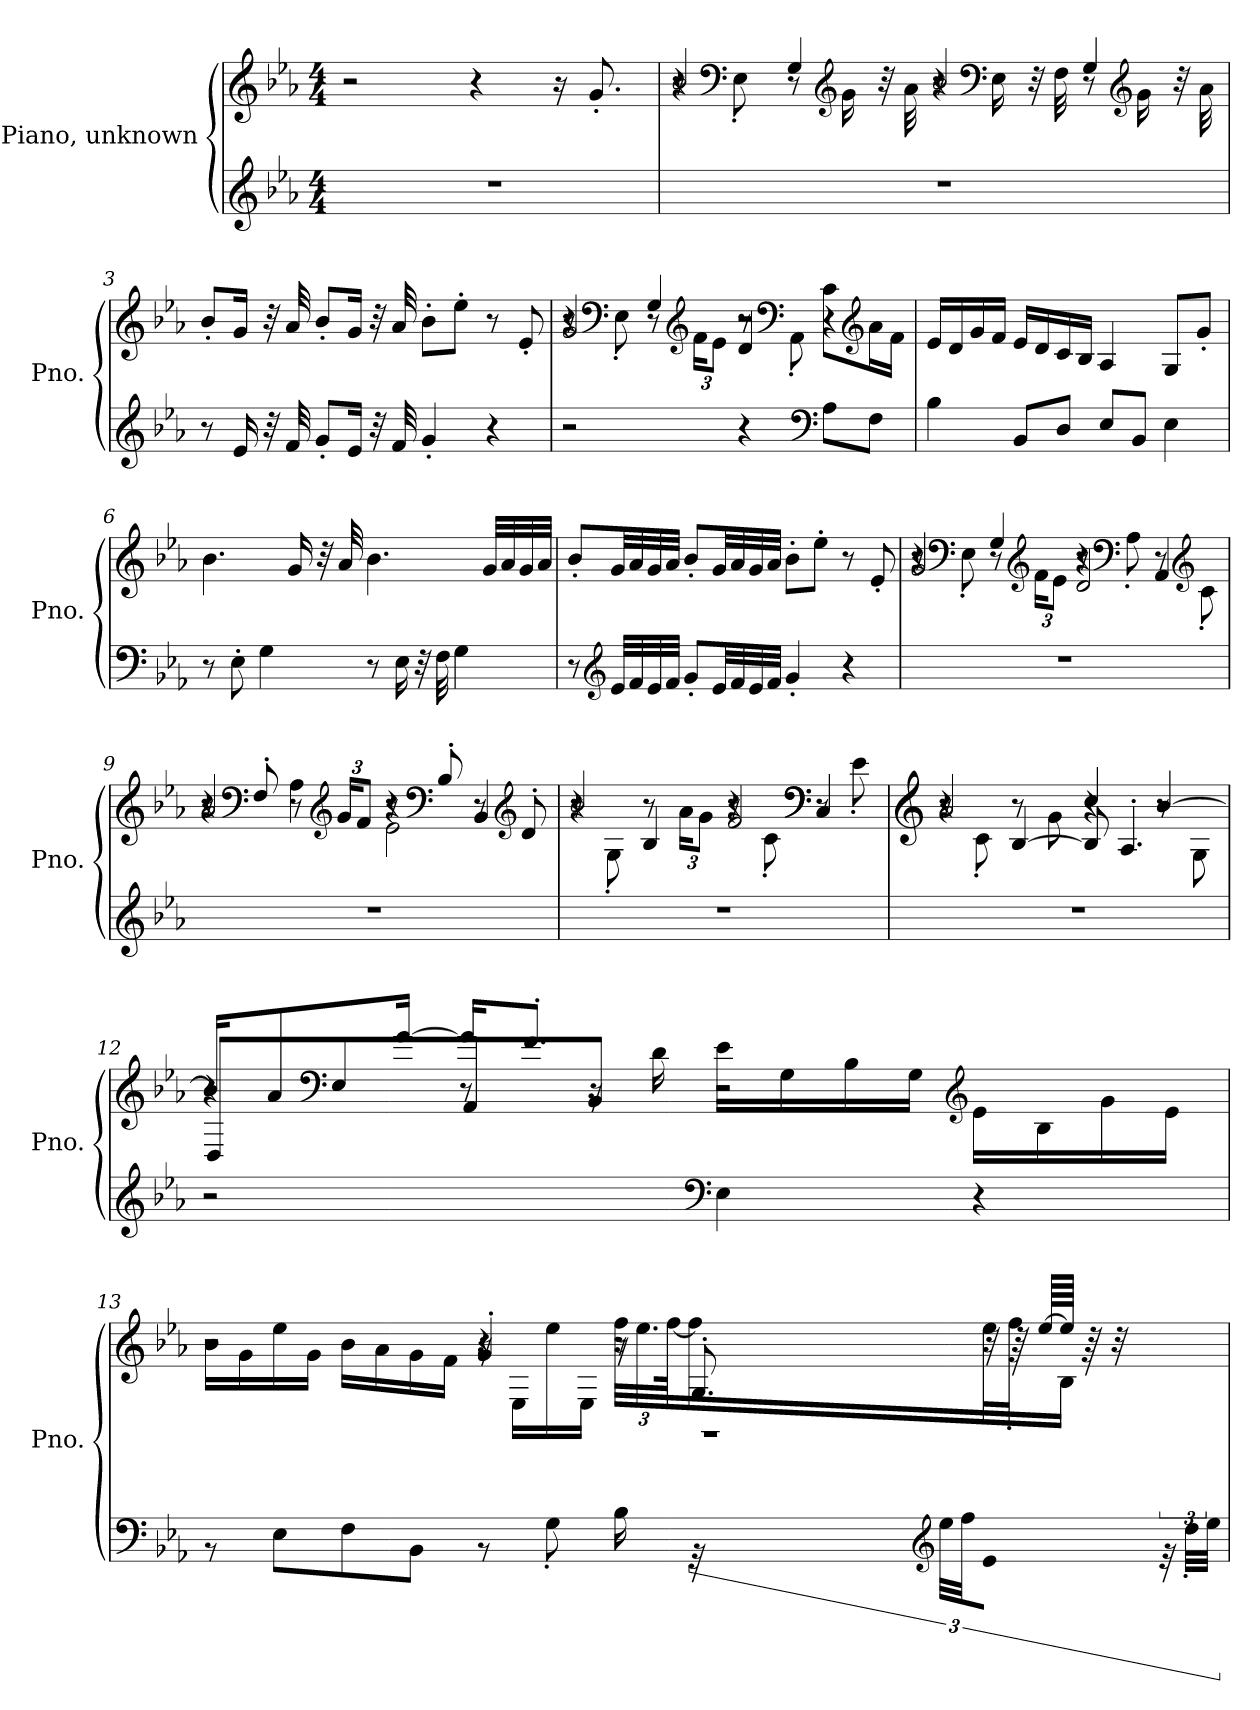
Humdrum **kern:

**kern	**kern
*part1	*part1
*staff2	*staff1
*I"Piano, unknown	*
*I'Pno.	*
*clefG2	*clefG2
*k[b-e-a-]	*k[b-e-a-]
*M4/4	*M4/4
*MM120	*MM120
=1	=1
1r	2r
.	4r
.	16r
.	8.g'/
=2	=2
*	*^
*	*	*^
1r	2b-/	8r	4r
*	*clefF4	*	*
.	.	8E-'\	.
.	.	8r	4G/
*	*clefG2	*	*
.	.	16g\	.
.	.	32r	.
.	.	32a-\	.
.	2b-/	8r	4r
*	*clefF4	*	*
.	.	16E-\	.
.	.	32r	.
.	.	32F\	.
.	.	8r	4G/
*	*clefG2	*	*
.	.	16g\	.
.	.	32r	.
.	.	32a-\	.
*	*v	*v	*v
=3	=3
8r	8b-'/L
16e-/	16g/Jk
32r	32r
32f/	32a-/
8g'/L	8b-'/L
16e-/Jk	16g/Jk
32r	32r
32f/	32a-/
4g'/	8b-'\L
.	8ee-'\J
4r	8r
.	8e-'/
!!LO:LB:g=z
=4	=4
*	*^
*	*	*^
2r	2g/	8r	4r
*	*clefF4	*	*
.	.	8E-'\	.
.	.	8r	4G/
*	*clefG2	*	*
*	*	*Xbrackettup	*
.	.	24f\KL	.
.	.	12e-\J	.
4r	4d/	8r	2r
*	*clefF4	*	*
.	.	8AA-'\	.
*clefF4	*	*	*
8A-\L	4r	8c\L	.
*	*clefG2	*	*
8F\J	.	16a-\L	.
.	.	16f\JJ	.
*	*v	*v	*v
=5	=5
4B-\	16e-/LL
.	16d/
.	16g/
.	16f/JJ
8BB-/L	16e-/LL
.	16d/
8D/J	16c/
.	16B-/JJ
8E-/L	4A-/
8BB-/J	.
4E-\	8G/L
.	8g'/J
!!LO:LB:g=z
=6	=6
8r	4.b-\
8E-'\	.
4G\	.
.	16g/
.	32r
.	32a-/
8r	4.b-\
16E-\	.
32r	.
32F\	.
4G\	.
.	32g/LLL
.	32a-/
.	32g/
.	32a-/JJJ
=7	=7
8r	8b-'/L
*clefG2	*
32e-/LLL	32g/LL
32f/	32a-/
32e-/	32g/
32f/JJJ	32a-/JJJ
8g'/L	8b-'/L
32e-/LL	32g/LL
32f/	32a-/
32e-/	32g/
32f/JJJ	32a-/JJJ
4g'/	8b-'\L
.	8ee-'\J
4r	8r
.	8e-'/
!!LO:LB:g=z
=8	=8
*	*^
*	*	*^
1r	2g/	8r	4r
*	*clefF4	*	*
.	.	8E-'\	.
.	.	8r	4G/
*	*clefG2	*	*
.	.	24f\KL	.
.	.	12e-\J	.
.	2d/	8r	4r
*	*clefF4	*	*
.	.	8A-'\	.
.	.	8r	4AA-/
*	*clefG2	*	*
.	.	8c'\	.
=9	=9	=9	=9
1r	8r	4r	2a-/
*	*clefF4	*	*
.	8F'/	.	.
.	8r	4A-\	.
*	*clefG2	*	*
.	24g/KL	.	.
.	12f/J	.	.
.	8r	2e-\	4r
*	*clefF4	*	*
.	8B-'/	.	.
.	8r	.	4BB-/
*	*clefG2	*	*
.	8d'/	.	.
!!LO:LB:g=z	!!	!!
=10	=10	=10	=10
1r	2b-/	8r	4r
.	.	8G'\	.
.	.	8r	4B-/
.	.	24a-\KL	.
.	.	12g\J	.
.	2f/	8r	4r
.	.	8c'\	.
*	*clefF4	*	*
.	.	8r	4C/
.	.	8e-'\	.
=11	=11	=11	=11
*	*clefG2	*	*
1r	2a-/	8r	4r
.	.	8c'\	.
.	.	8r	[4B-/
.	.	8g\	.
.	4cc/	4r	8B-/]
.	.	.	4.A-'/
.	[4b-/	8r	.
.	.	8G\	.
!!LO:LB:g=z	!!	!!
=12	=12	=12	=12
2r	16b-/KL]	4r	8D/L
.	8a-/	.	.
*	*clefF4	*	*
.	.	.	8E-/
.	[16g/Jk	.	.
.	16g/KL]	8r	8AA-/
.	8.f'/J	.	.
.	.	16r	8BB-/J
.	.	16d\	.
*clefF4	*	*	*
4E-\	2r	16e-\LL	2r
.	.	16G\	.
.	.	16B-\	.
.	.	16G\JJ	.
*	*clefG2	*	*
4r	.	16e-\LL	.
.	.	16B-\	.
.	.	16g\	.
.	.	16e-\JJ	.
!!LO:PB:g=z	!!	!!
=13	=13	=13	=13
*^	*	*	*
1r	8r	2r	16b-\LL	2r
.	.	.	16g\	.
.	8E-\L	.	16ee-\	.
.	.	.	16g\JJ	.
.	8F\	.	16b-\LL	.
.	.	.	16a-\	.
.	8BB-\J	.	16g\	.
.	.	.	16f\JJ	.
.	8r	4r	16r	4g'/
.	.	.	16E-\LL	.
.	8G'\	.	16ee-\	.
.	.	.	16E-\JJ	.
.	16B-\	8r	48ff\LLL	16r
.	.	.	48.ee-\	.
.	.	.	[96ff\JK	.
.	48r	.	16ff\]	8.G'/
*clefG2	*	*	*	*
.	48ee-\LLL	.	.	.
.	48ff\J	.	.	.
.	16e-\JJ	32r	32ee-\L	.
.	.	64r	32ff'\J	.
.	.	[64ee-/LLLL	.	.
.	48r	64ee-/JJJJ]	16B-\JJ	.
.	.	64r	.	.
.	48dd'\LLL	.	.	.
.	.	32r	.	.
.	[48ee-\JJJ	.	.	.
*v	*v	*	*	*
*	*v	*v	*v
=	=
*-	*-
